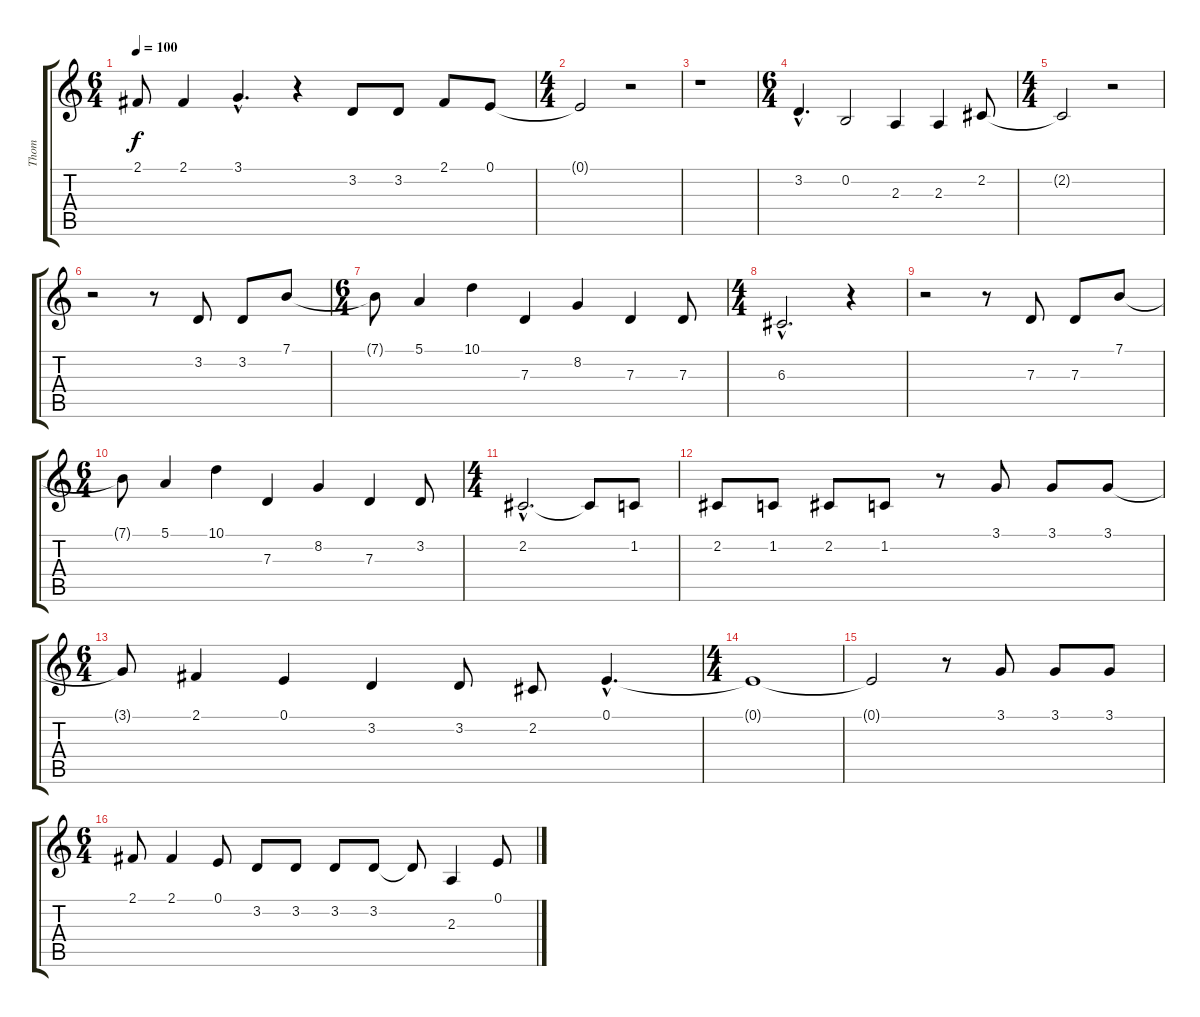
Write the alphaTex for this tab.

\track ("Thom" "Thom") {instrument drawbarorgan}
\staff {score tabs}
\tuning (E4 B3 G3 D3 A2 E2) {hide}
\ts (6 4)
\tempo 100
\clef g2
\ks c
2.1.8{dy f} 2.1.4 3.1{hac}.4{d} r.4 3.2.8 3.2.8 2.1.8 0.1.8 |
\ts (4 4)
0.1{t}.2 r.2 |
r.1 |
\ts (6 4)
3.2{hac}.4{d} 0.2.2 2.3.4 2.3.4 2.2.8 |
\ts (4 4)
2.2{t}.2 r.2 |
r.2 r.8 3.2.8 3.2.8 7.1.8 |
\ts (6 4)
7.1{t}.8 5.1.4 10.1.4 7.3.4 8.2.4 7.3.4 7.3.8 |
\ts (4 4)
6.3{hac}.2{d} r.4 |
r.2 r.8 7.3.8 7.3.8 7.1.8 |
\ts (6 4)
7.1{t}.8 5.1.4 10.1.4 7.3.4 8.2.4 7.3.4 3.2.8 |
\ts (4 4)
2.2{hac}.2{d} 2.2{t}.8 1.2.8 |
2.2.8 1.2.8 2.2.8 1.2.8 r.8 3.1.8 3.1.8 3.1.8 |
\ts (6 4)
3.1{t}.8 2.1.4 0.1.4 3.2.4 3.2.8 2.2.8 0.1{hac}.4{d} |
\ts (4 4)
0.1{t}.1 |
0.1{t}.2 r.8 3.1.8 3.1.8 3.1.8 |
\ts (6 4)
2.1.8 2.1.4 0.1.8 3.2.8 3.2.8 3.2.8 3.2.8 3.2{t}.8 2.3.4 0.1.8
